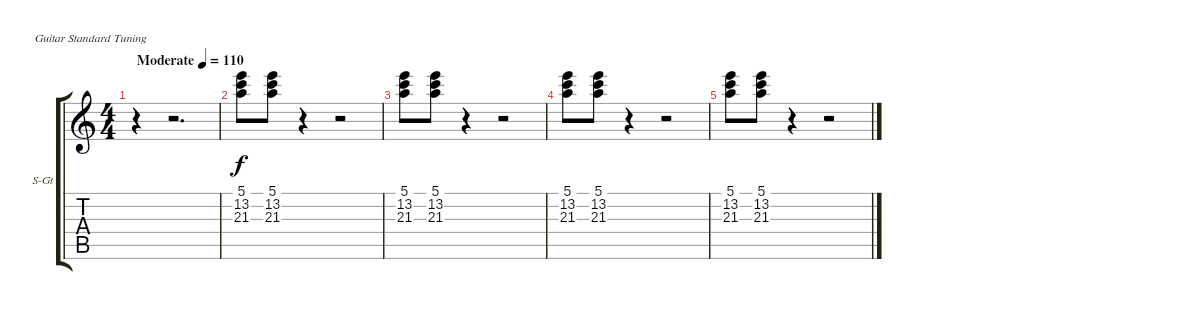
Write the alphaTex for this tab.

\bracketExtendMode groupsimilarinstruments
\firstSystemTrackNameOrientation horizontal
\otherSystemsTrackNameOrientation horizontal
\track (" Клавиши" "S-Gt") {instrument stringensemble2}
\staff {score tabs}
\tuning (E4 B3 G3 D3 A2 E2)
\displaytranspose 12
\ts (4 4)
\beaming (8 2 2 2 2)
\tempo (110 "Moderate")
\clef g2
\ks c
r.4{dy f instrument stringensemble2} r.2{d} |
(5.1 13.2 21.3).8 (5.1 13.2 21.3).8 r.4 r.2 |
(5.1 13.2 21.3).8 (5.1 13.2 21.3).8 r.4 r.2 |
(5.1 13.2 21.3).8 (5.1 13.2 21.3).8 r.4 r.2 |
(5.1 13.2 21.3).8 (5.1 13.2 21.3).8 r.4 r.2
